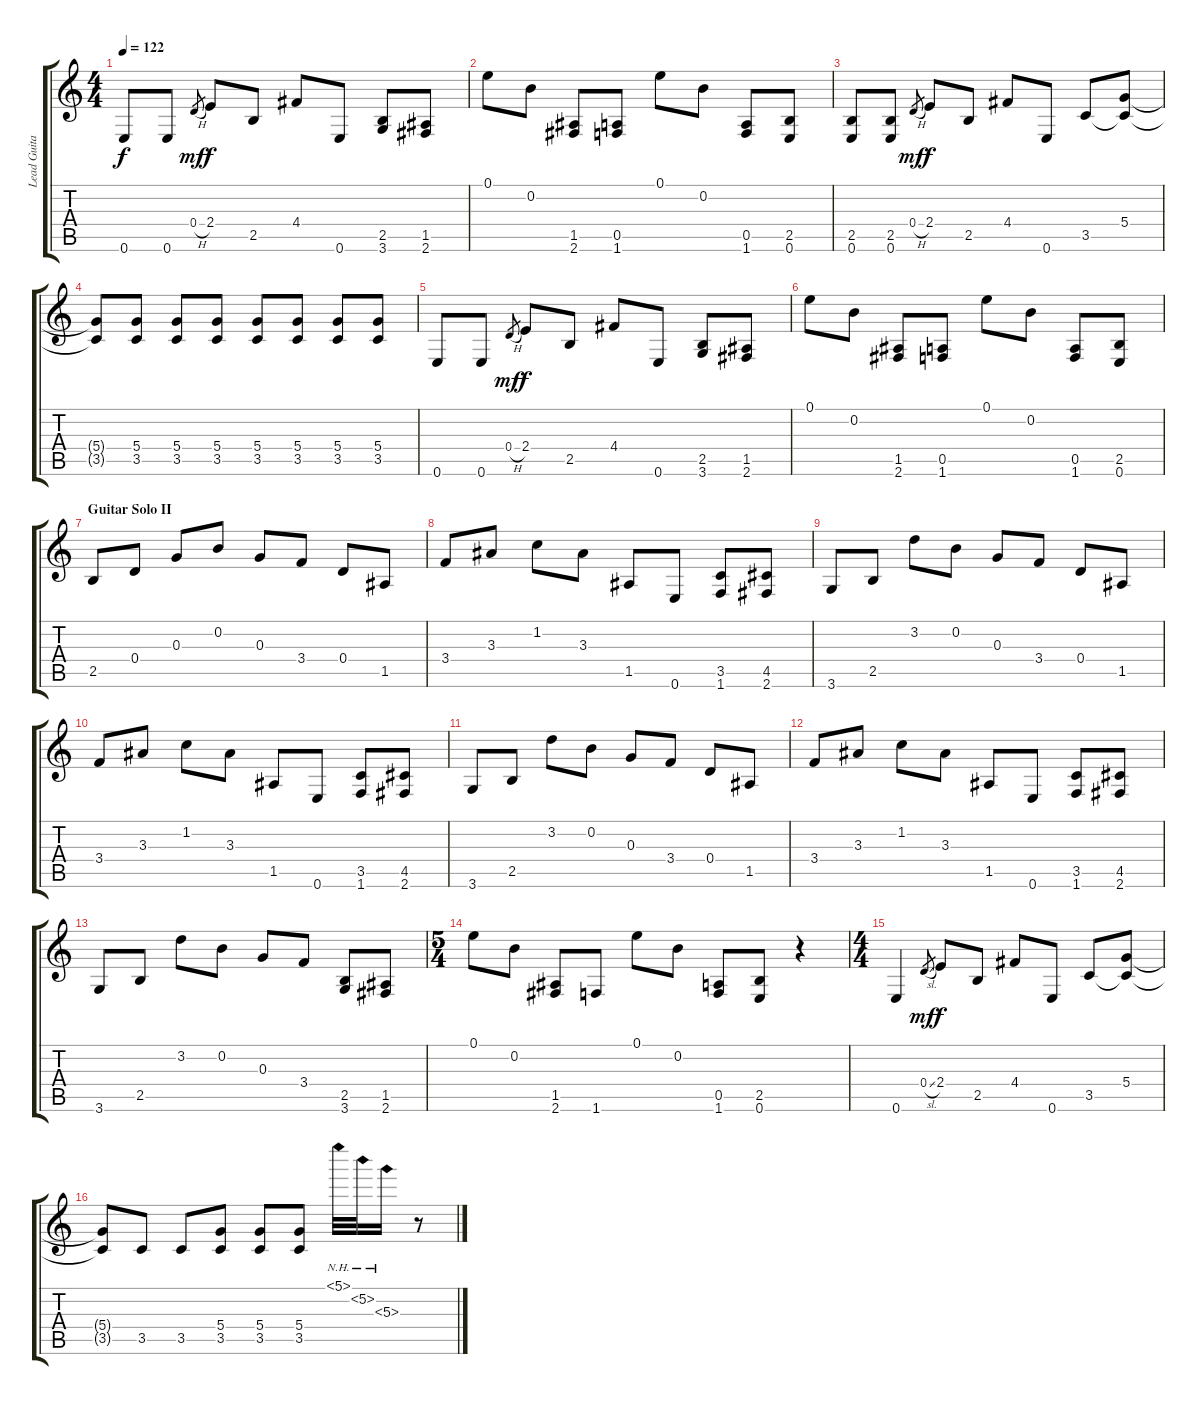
\track ("Lead Guitar (Dave Mustaine)" "Lead Guita") {instrument distortionguitar}
\staff {score tabs}
\tuning (E4 B3 G3 D3 A2 E2) {hide}
\ts (4 4)
\tempo 122
\clef g2
\ks c
0.6.8{dy f} 0.6.8 0.4{h}.8{gr dy mf} 2.4.8{dy f} 2.5.8 4.4.8 0.6.8 (2.5 3.6).8 (1.5 2.6).8 |
0.1.8 0.2.8 (1.5 2.6).8 (0.5 1.6).8 0.1.8 0.2.8 (0.5 1.6).8 (2.5 0.6).8 |
(2.5 0.6).8 (2.5 0.6).8 0.4{h}.8{gr dy mf} 2.4.8{dy f} 2.5.8 4.4.8 0.6.8 3.5.8 (5.4 3.5{t}).8 |
(5.4{t} 3.5{t}).8 (5.4 3.5).8 (5.4 3.5).8 (5.4 3.5).8 (5.4 3.5).8 (5.4 3.5).8 (5.4 3.5).8 (5.4 3.5).8 |
0.6.8 0.6.8 0.4{h}.8{gr dy mf} 2.4.8{dy f} 2.5.8 4.4.8 0.6.8 (2.5 3.6).8 (1.5 2.6).8 |
0.1.8 0.2.8 (1.5 2.6).8 (0.5 1.6).8 0.1.8 0.2.8 (0.5 1.6).8 (2.5 0.6).8 |
\section ("" "Guitar Solo II")
2.5.8 0.4.8 0.3.8 0.2.8 0.3.8 3.4.8 0.4.8 1.5.8 |
3.4.8 3.3.8 1.2.8 3.3.8 1.5.8 0.6.8 (3.5 1.6).8 (4.5 2.6).8 |
3.6.8 2.5.8 3.2.8 0.2.8 0.3.8 3.4.8 0.4.8 1.5.8 |
3.4.8 3.3.8 1.2.8 3.3.8 1.5.8 0.6.8 (3.5 1.6).8 (4.5 2.6).8 |
3.6.8 2.5.8 3.2.8 0.2.8 0.3.8 3.4.8 0.4.8 1.5.8 |
3.4.8 3.3.8 1.2.8 3.3.8 1.5.8 0.6.8 (3.5 1.6).8 (4.5 2.6).8 |
3.6.8 2.5.8 3.2.8 0.2.8 0.3.8 3.4.8 (2.5 3.6).8 (1.5 2.6).8 |
\ts (5 4)
0.1.8 0.2.8 (1.5 2.6).8 1.6.8 0.1.8 0.2.8 (0.5 1.6).8 (2.5 0.6).8 r.4 |
\ts (4 4)
0.6.4 0.4{sl}.8{gr dy mf} 2.4.8{dy f} 2.5.8 4.4.8 0.6.8 3.5.8 (5.4 3.5{t}).8 |
(5.4{t} 3.5{t}).8 3.5.8 3.5.8 (5.4 3.5).8 (5.4 3.5).8 (5.4 3.5).8 5.1{nh}.32 5.2{nh}.32 5.3{nh}.16 r.8
